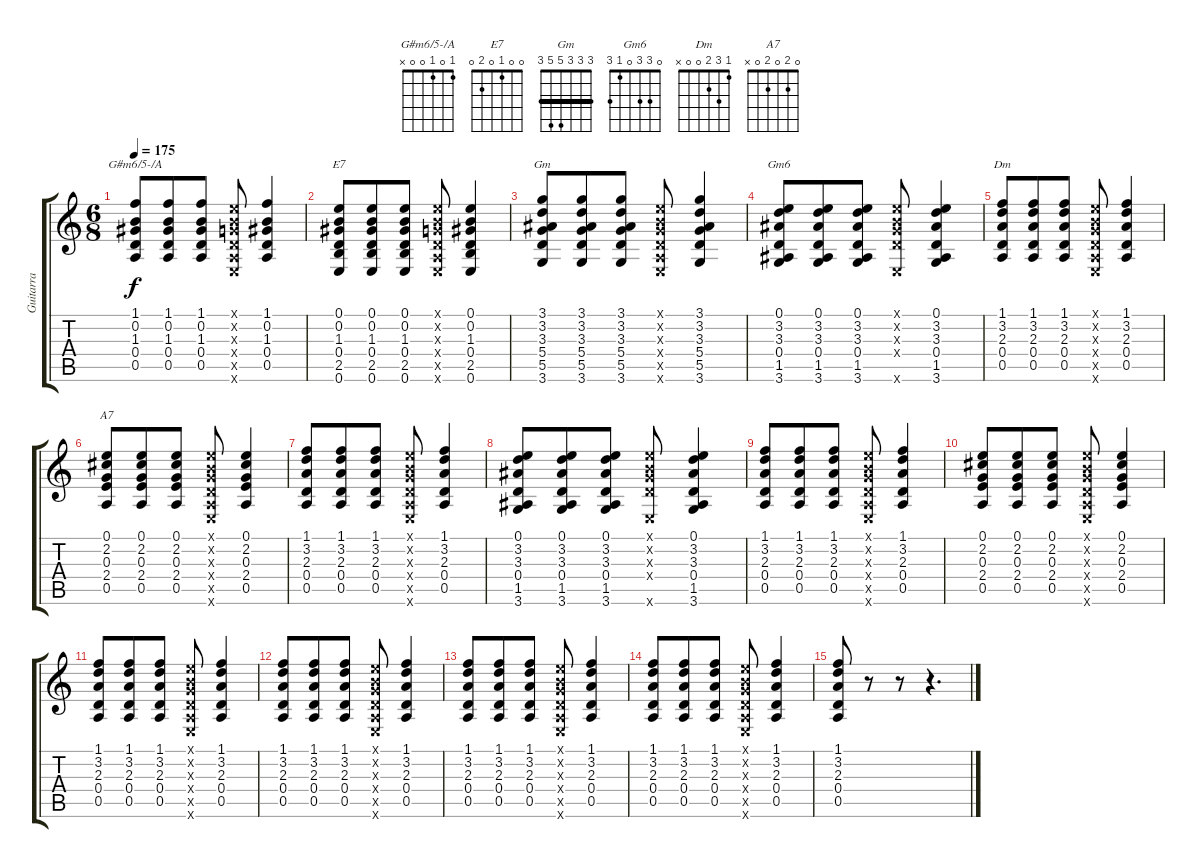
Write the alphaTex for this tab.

\track ("Guitarra" "Guitarra") {instrument acousticguitarnylon}
\staff {score tabs}
\tuning (E4 B3 G3 D3 A2 E2) {hide}
\chord ("G#m6/5-/A" 1 0 1 0 0 x)
\chord ("E7" 0 0 1 0 2 0)
\chord ("Gm" 3 3 3 5 5 3) {barre 3}
\chord ("Gm6" 0 3 3 0 1 3)
\chord ("Dm" 1 3 2 0 0 x)
\chord ("A7" 0 2 0 2 0 x)
\ts (6 8)
\tempo 175
\clef g2
\ks c
(1.1 0.2 1.3 0.4 0.5).8{ch "G#m6/5-/A" dy f} (1.1 0.2 1.3 0.4 0.5).8 (1.1 0.2 1.3 0.4 0.5).8 (0.1{x} 0.2{x} 0.3{x} 0.4{x} 0.5{x} 0.6{x}).8 (1.1 0.2 1.3 0.4 0.5).4 |
(0.1 0.2 1.3 0.4 2.5 0.6).8{ch "E7"} (0.1 0.2 1.3 0.4 2.5 0.6).8 (0.1 0.2 1.3 0.4 2.5 0.6).8 (0.1{x} 0.2{x} 0.3{x} 0.4{x} 0.5{x} 0.6{x}).8 (0.1 0.2 1.3 0.4 2.5 0.6).4 |
(3.1 3.2 3.3 5.4 5.5 3.6).8{ch "Gm"} (3.1 3.2 3.3 5.4 5.5 3.6).8 (3.1 3.2 3.3 5.4 5.5 3.6).8 (0.1{x} 0.2{x} 0.3{x} 0.4{x} 0.5{x} 0.6{x}).8 (3.1 3.2 3.3 5.4 5.5 3.6).4 |
(0.1 3.2 3.3 0.4 1.5 3.6).8{ch "Gm6"} (0.1 3.2 3.3 0.4 1.5 3.6).8 (0.1 3.2 3.3 0.4 1.5 3.6).8 (0.1{x} 0.2{x} 0.3{x} 0.4{x} 0.6{x}).8 (0.1 3.2 3.3 0.4 1.5 3.6).4 |
(1.1 3.2 2.3 0.4 0.5).8{ch "Dm"} (1.1 3.2 2.3 0.4 0.5).8 (1.1 3.2 2.3 0.4 0.5).8 (0.1{x} 0.2{x} 0.3{x} 0.4{x} 0.5{x} 0.6{x}).8 (1.1 3.2 2.3 0.4 0.5).4 |
(0.1 2.2 0.3 2.4 0.5).8{ch "A7"} (0.1 2.2 0.3 2.4 0.5).8 (0.1 2.2 0.3 2.4 0.5).8 (0.1{x} 0.2{x} 0.3{x} 0.4{x} 0.5{x} 0.6{x}).8 (0.1 2.2 0.3 2.4 0.5).4 |
(1.1 3.2 2.3 0.4 0.5).8 (1.1 3.2 2.3 0.4 0.5).8 (1.1 3.2 2.3 0.4 0.5).8 (0.1{x} 0.2{x} 0.3{x} 0.4{x} 0.5{x} 0.6{x}).8 (1.1 3.2 2.3 0.4 0.5).4 |
(0.1 3.2 3.3 0.4 1.5 3.6).8 (0.1 3.2 3.3 0.4 1.5 3.6).8 (0.1 3.2 3.3 0.4 1.5 3.6).8 (0.1{x} 0.2{x} 0.3{x} 0.4{x} 0.6{x}).8 (0.1 3.2 3.3 0.4 1.5 3.6).4 |
(1.1 3.2 2.3 0.4 0.5).8 (1.1 3.2 2.3 0.4 0.5).8 (1.1 3.2 2.3 0.4 0.5).8 (0.1{x} 0.2{x} 0.3{x} 0.4{x} 0.5{x} 0.6{x}).8 (1.1 3.2 2.3 0.4 0.5).4 |
(0.1 2.2 0.3 2.4 0.5).8 (0.1 2.2 0.3 2.4 0.5).8 (0.1 2.2 0.3 2.4 0.5).8 (0.1{x} 0.2{x} 0.3{x} 0.4{x} 0.5{x} 0.6{x}).8 (0.1 2.2 0.3 2.4 0.5).4 |
(1.1 3.2 2.3 0.4 0.5).8 (1.1 3.2 2.3 0.4 0.5).8 (1.1 3.2 2.3 0.4 0.5).8 (0.1{x} 0.2{x} 0.3{x} 0.4{x} 0.5{x} 0.6{x}).8 (1.1 3.2 2.3 0.4 0.5).4 |
(1.1 3.2 2.3 0.4 0.5).8 (1.1 3.2 2.3 0.4 0.5).8 (1.1 3.2 2.3 0.4 0.5).8 (0.1{x} 0.2{x} 0.3{x} 0.4{x} 0.5{x} 0.6{x}).8 (1.1 3.2 2.3 0.4 0.5).4 |
(1.1 3.2 2.3 0.4 0.5).8 (1.1 3.2 2.3 0.4 0.5).8 (1.1 3.2 2.3 0.4 0.5).8 (0.1{x} 0.2{x} 0.3{x} 0.4{x} 0.5{x} 0.6{x}).8 (1.1 3.2 2.3 0.4 0.5).4 |
(1.1 3.2 2.3 0.4 0.5).8 (1.1 3.2 2.3 0.4 0.5).8 (1.1 3.2 2.3 0.4 0.5).8 (0.1{x} 0.2{x} 0.3{x} 0.4{x} 0.5{x} 0.6{x}).8 (1.1 3.2 2.3 0.4 0.5).4 |
(1.1 3.2 2.3 0.4 0.5).8 r.8 r.8 r.4{d}
